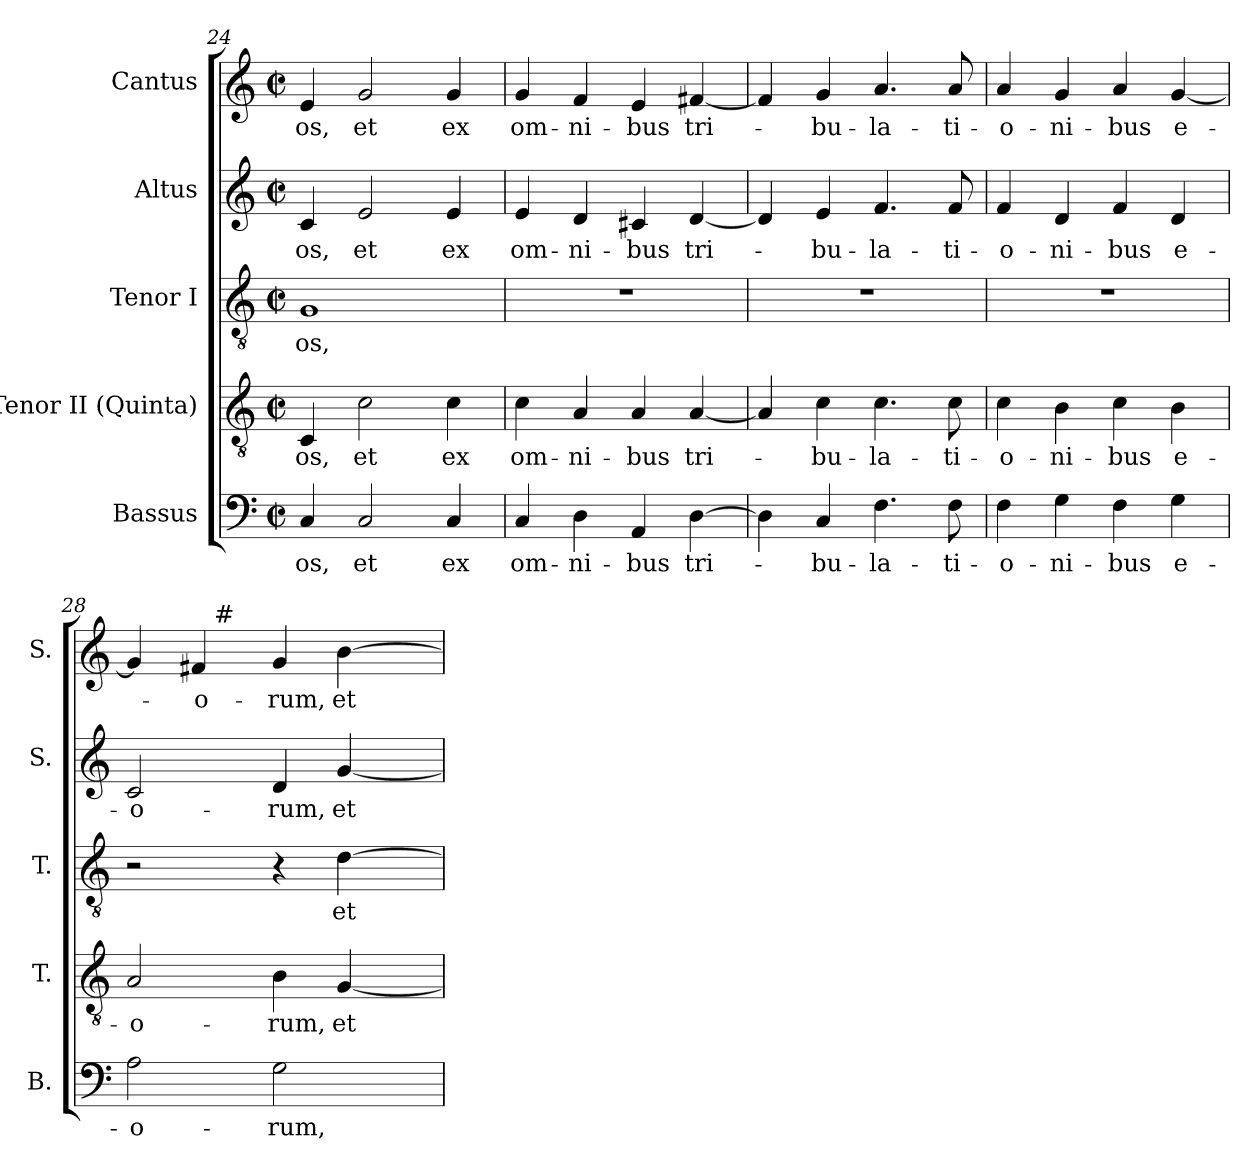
**kern	**text	**kern	**text	**kern	**text	**kern	**text	**kern	**text
*part5	*part5	*part4	*part4	*part3	*part3	*part2	*part2	*part1	*part1
*staff5	*staff5	*staff4	*staff4	*staff3	*staff3	*staff2	*staff2	*staff1	*staff1
*I"Bassus	*	*I"Tenor II (Quinta)	*	*I"Tenor I	*	*I"Altus	*	*I"Cantus	*
*I'B.	*	*I'T.	*	*I'T.	*	*I'S.	*	*I'S.	*
*clefF4	*	*clefGv2	*	*clefGv2	*	*clefG2	*	*clefG2	*
*	*	*ITrd7c12	*	*ITrd7c12	*	*	*	*	*
*k[]	*	*k[]	*	*k[]	*	*k[]	*	*k[]	*
*C:	*	*C:	*	*C:	*	*C:	*	*C:	*
*M2/2	*	*M2/2	*	*M2/2	*	*M2/2	*	*M2/2	*
*met(c|)	*	*met(c|)	*	*met(c|)	*	*met(c|)	*	*met(c|)	*
=24	=24	=24	=24	=24	=24	=24	=24	=24	=24
!	!LO:LY:b:color=#000000	!	!	!	!	!	!	!	!
!	!	!	!LO:LY:b:color=#000000	!	!	!	!	!	!
!	!	!	!	!	!LO:LY:b:color=#000000	!	!	!	!
!	!	!	!	!	!	!	!LO:LY:b:color=#000000	!	!
!	!	!	!	!	!	!	!	!	!LO:LY:b:color=#000000
4Ci/	-os,	4CCi/	-os,	1GGi	-os,	4ci/	-os,	4ei/	-os,
!	!LO:LY:b:color=#000000	!	!	!	!	!	!	!	!
!	!	!	!LO:LY:b:color=#000000	!	!	!	!	!	!
!	!	!	!	!	!	!	!LO:LY:b:color=#000000	!	!
!	!	!	!	!	!	!	!	!	!LO:LY:b:color=#000000
2Ci/	et	2Ci\	et	.	.	2ei/	et	2gi/	et
!	!LO:LY:b:color=#000000	!	!	!	!	!	!	!	!
!	!	!	!LO:LY:b:color=#000000	!	!	!	!	!	!
!	!	!	!	!	!	!	!LO:LY:b:color=#000000	!	!
!	!	!	!	!	!	!	!	!	!LO:LY:b:color=#000000
4Ci/	ex	4Ci\	ex	.	.	4ei/	ex	4gi/	ex
=25	=25	=25	=25	=25	=25	=25	=25	=25	=25
!	!LO:LY:b:color=#000000	!	!	!	!	!	!	!	!
!	!	!	!LO:LY:b:color=#000000	!	!	!	!	!	!
!	!	!	!	!	!	!	!LO:LY:b:color=#000000	!	!
!	!	!	!	!	!	!	!	!	!LO:LY:b:color=#000000
4Ci/	om-	4Ci\	om-	1r	.	4ei/	om-	4gi/	om-
!	!LO:LY:b:color=#000000	!	!	!	!	!	!	!	!
!	!	!	!LO:LY:b:color=#000000	!	!	!	!	!	!
!	!	!	!	!	!	!	!LO:LY:b:color=#000000	!	!
!	!	!	!	!	!	!	!	!	!LO:LY:b:color=#000000
4Di\	-ni-	4AAi/	-ni-	.	.	4di/	-ni-	4fi/	-ni-
!	!LO:LY:b:color=#000000	!	!	!	!	!	!	!	!
!	!	!	!LO:LY:b:color=#000000	!	!	!	!	!	!
!	!	!	!	!	!	!	!LO:LY:b:color=#000000	!	!
!	!	!	!	!	!	!	!	!	!LO:LY:b:color=#000000
4AAi/	-bus	4AAi/	-bus	.	.	4c#Xi/	-bus	4ei/	-bus
!	!LO:LY:b:color=#000000	!	!	!	!	!	!	!	!
!	!	!	!LO:LY:b:color=#000000	!	!	!	!	!	!
!	!	!	!	!	!	!	!LO:LY:b:color=#000000	!	!
!	!	!	!	!	!	!	!	!	!LO:LY:b:color=#000000
[>4Di\	tri-	[<4AAi/	tri-	.	.	[<4di/	tri-	[<4f#Xi/	tri-
=26	=26	=26	=26	=26	=26	=26	=26	=26	=26
4Di\]	.	4AAi/]	.	1r	.	4di/]	.	4f#i/]	.
!	!LO:LY:b:color=#000000	!	!	!	!	!	!	!	!
!	!	!	!LO:LY:b:color=#000000	!	!	!	!	!	!
!	!	!	!	!	!	!	!LO:LY:b:color=#000000	!	!
!	!	!	!	!	!	!	!	!	!LO:LY:b:color=#000000
4Ci/	-bu-	4Ci\	-bu-	.	.	4ei/	-bu-	4gi/	-bu-
!	!LO:LY:b:color=#000000	!	!	!	!	!	!	!	!
!	!	!	!LO:LY:b:color=#000000	!	!	!	!	!	!
!	!	!	!	!	!	!	!LO:LY:b:color=#000000	!	!
!	!	!	!	!	!	!	!	!	!LO:LY:b:color=#000000
4.Fi\	-la-	4.Ci\	-la-	.	.	4.fi/	-la-	4.ai/	-la-
!	!LO:LY:b:color=#000000	!	!	!	!	!	!	!	!
!	!	!	!LO:LY:b:color=#000000	!	!	!	!	!	!
!	!	!	!	!	!	!	!LO:LY:b:color=#000000	!	!
!	!	!	!	!	!	!	!	!	!LO:LY:b:color=#000000
8Fi\	-ti-	8Ci\	-ti-	.	.	8fi/	-ti-	8ai/	-ti-
!!LO:LB:g=z
=27	=27	=27	=27	=27	=27	=27	=27	=27	=27
!	!LO:LY:b:color=#000000	!	!	!	!	!	!	!	!
!	!	!	!LO:LY:b:color=#000000	!	!	!	!	!	!
!	!	!	!	!	!	!	!LO:LY:b:color=#000000	!	!
!	!	!	!	!	!	!	!	!	!LO:LY:b:color=#000000
4Fi\	-o-	4Ci\	-o-	1r	.	4fi/	-o-	4ai/	-o-
!	!LO:LY:b:color=#000000	!	!	!	!	!	!	!	!
!	!	!	!LO:LY:b:color=#000000	!	!	!	!	!	!
!	!	!	!	!	!	!	!LO:LY:b:color=#000000	!	!
!	!	!	!	!	!	!	!	!	!LO:LY:b:color=#000000
4Gi\	-ni-	4BBi\	-ni-	.	.	4di/	-ni-	4gi/	-ni-
!	!LO:LY:b:color=#000000	!	!	!	!	!	!	!	!
!	!	!	!LO:LY:b:color=#000000	!	!	!	!	!	!
!	!	!	!	!	!	!	!LO:LY:b:color=#000000	!	!
!	!	!	!	!	!	!	!	!	!LO:LY:b:color=#000000
4Fi\	-bus	4Ci\	-bus	.	.	4fi/	-bus	4ai/	-bus
!	!LO:LY:b:color=#000000	!	!	!	!	!	!	!	!
!	!	!	!LO:LY:b:color=#000000	!	!	!	!	!	!
!	!	!	!	!	!	!	!LO:LY:b:color=#000000	!	!
!	!	!	!	!	!	!	!	!	!LO:LY:b:color=#000000
4Gi\	e-	4BBi\	e-	.	.	4di/	e-	[<4gi/	e-
=28	=28	=28	=28	=28	=28	=28	=28	=28	=28
!	!LO:LY:b:color=#000000	!	!	!	!	!	!	!	!
!	!	!	!LO:LY:b:color=#000000	!	!	!	!	!	!
!	!	!	!	!	!	!	!LO:LY:b:color=#000000	!	!
*	*	*	*	*	*	*	*	*^	*
2Ai\	-o-	2AAi/	-o-	2r	.	2ci/	-o-	4gi/]	4ryy	.
!	!	!	!	!	!	!	!	!	!	!LO:LY:b:color=#000000
.	.	.	.	.	.	.	.	4f#i/	32ryy	-o-
.	.	.	.	.	.	.	.	.	256ryy	.
!	!	!	!	!	!	!	!	!	!LO:TX:a:t=#	!
.	.	.	.	.	.	.	.	.	2ryy	.
!	!LO:LY:b:color=#000000	!	!	!	!	!	!	!	!	!
!	!	!	!LO:LY:b:color=#000000	!	!	!	!	!	!	!
!	!	!	!	!	!	!	!LO:LY:b:color=#000000	!	!	!
!	!	!	!	!	!	!	!	!	!	!LO:LY:b:color=#000000
2Gi\	-rum,	4BBi\	-rum,	4r	.	4di/	-rum,	4gi/	.	-rum,
!	!	!	!LO:LY:b:color=#000000	!	!	!	!	!	!	!
!	!	!	!	!	!LO:LY:b:color=#000000	!	!	!	!	!
!	!	!	!	!	!	!	!LO:LY:b:color=#000000	!	!	!
!	!	!	!	!	!	!	!	!	!	!LO:LY:b:color=#000000
.	.	[<4GGi/	et	[>4Di\	et	[<4gi/	et	[>4bi\	.	et
.	.	.	.	.	.	.	.	.	8ryy	.
.	.	.	.	.	.	.	.	.	16ryy	.
.	.	.	.	.	.	.	.	.	64..ryy	.
*	*	*	*	*	*	*	*	*v	*v	*
=	=	=	=	=	=	=	=	=	=
*-	*-	*-	*-	*-	*-	*-	*-	*-	*-
